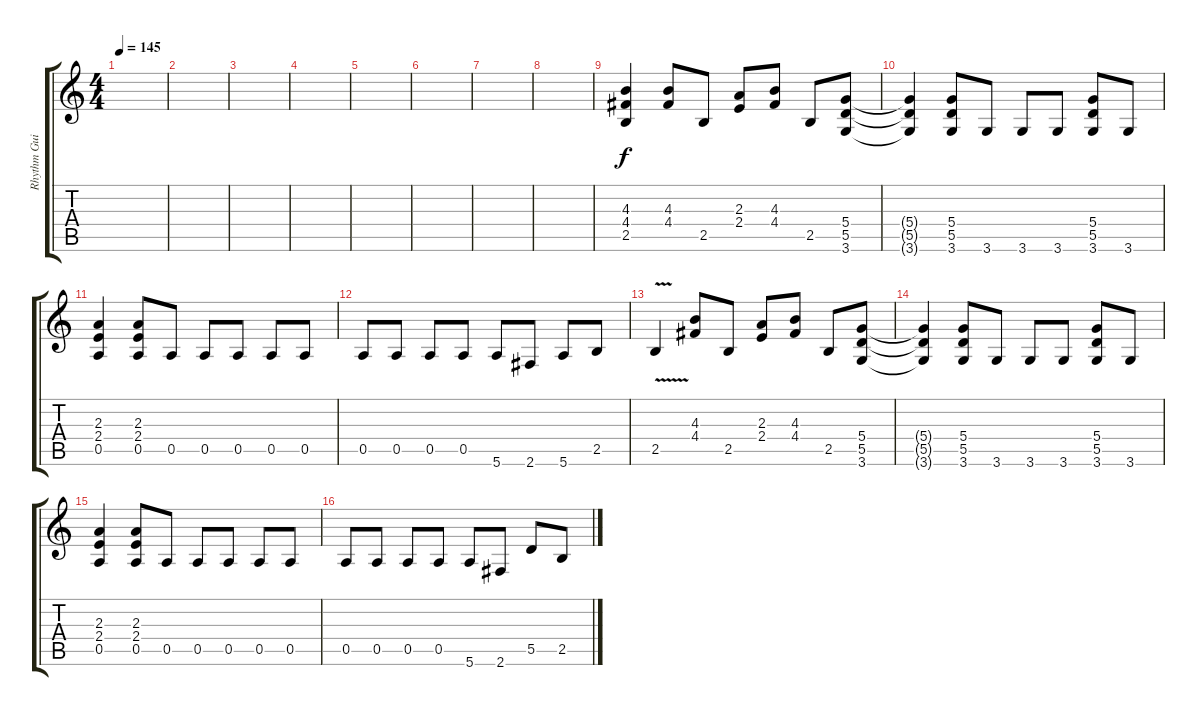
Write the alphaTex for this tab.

\track ("Rhythm Guitar 1" "Rhythm Gui") {instrument distortionguitar}
\staff {score tabs}
\tuning (E4 B3 G3 D3 A2 E2) {hide}
\ts (4 4)
\tempo 145
\clef g2
\ks c
|
|
|
|
|
|
|
|
\section ("" "")
(4.3 4.4 2.5).4 (4.3 4.4).8 2.5.8 (2.3 2.4).8 (4.3 4.4).8 2.5.8 (5.4 5.5 3.6).8 |
(5.4{t} 5.5{t} 3.6{t}).4 (5.4 5.5 3.6).8 3.6.8 3.6.8 3.6.8 (5.4 5.5 3.6).8 3.6.8 |
(2.3 2.4 0.5).4 (2.3 2.4 0.5).8 0.5.8 0.5.8 0.5.8 0.5.8 0.5.8 |
0.5.8 0.5.8 0.5.8 0.5.8 5.6.8 2.6.8 5.6.8 2.5.8 |
2.5{v}.4 (4.3 4.4).8 2.5.8 (2.3 2.4).8 (4.3 4.4).8 2.5.8 (5.4 5.5 3.6).8 |
(5.4{t} 5.5{t} 3.6{t}).4 (5.4 5.5 3.6).8 3.6.8 3.6.8 3.6.8 (5.4 5.5 3.6).8 3.6.8 |
(2.3 2.4 0.5).4 (2.3 2.4 0.5).8 0.5.8 0.5.8 0.5.8 0.5.8 0.5.8 |
0.5.8 0.5.8 0.5.8 0.5.8 5.6.8 2.6.8 5.5.8 2.5.8
